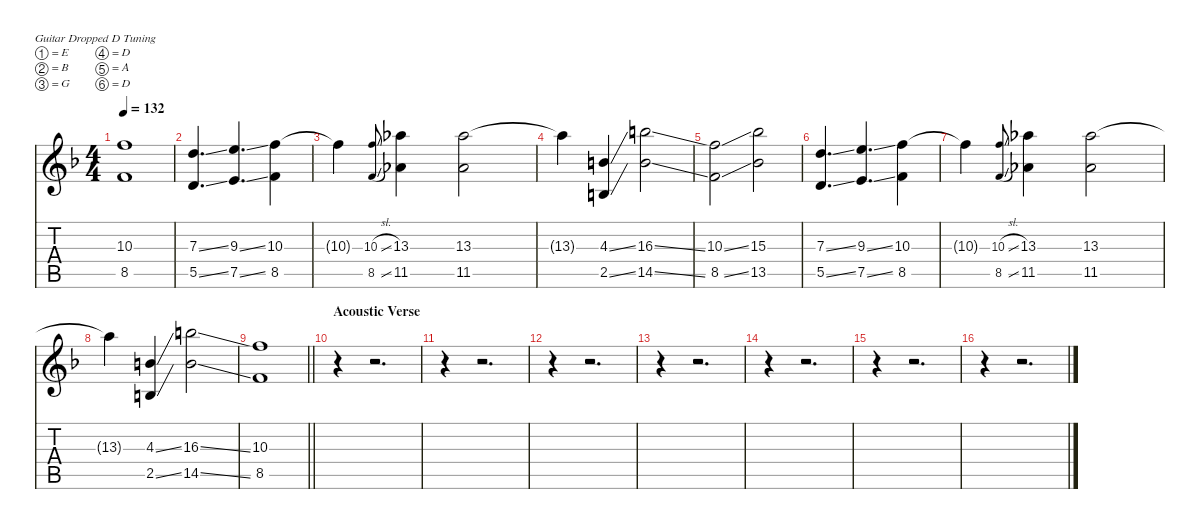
\defaultSystemsLayout 4
\hideDynamics
\bracketExtendMode nobrackets
\singleTrackTrackNamePolicy hidden
\multiTrackTrackNamePolicy hidden
\firstSystemTrackNameMode fullname
\firstSystemTrackNameOrientation horizontal
\otherSystemsTrackNameOrientation horizontal
\track ("Lead Guitar" "dist.guit.") {instrument distortionguitar}
\staff {score tabs}
\tuning (E4 B3 G3 D3 A2 D2)
\ts (4 4)
\tempo 132
\clef g2
\ks dminor
(10.3{acc forcenatural} 8.5{acc forcenatural}).1{dy f beam Down} |
(7.3{ss acc forcenatural} 5.5{ss acc forcenatural}).4{d beam Up} (9.3{ss acc forcenatural} 7.5{ss acc forcenatural}).4{d beam Up} (10.3{acc forcenatural} 8.5{acc forcenatural}).4{beam Down} |
10.3{t acc forcenatural}.4{beam Down} (10.3{sl acc forcenatural} 8.5{sl acc forcenatural}).8{gr onbeat dy mf beam Up} (13.3{acc b} 11.5{acc b}).4{dy f beam Down} (13.3{acc b} 11.5{acc b}).2{beam Down} |
13.3{t acc b}.4{beam Down} (4.3{ss acc forcenatural} 2.5{ss acc forcenatural}).4{beam Up} (16.3{ss acc forcenatural} 14.5{ss acc forcenatural}).2{beam Down} |
(10.3{ss acc forcenatural} 8.5{ss acc forcenatural}).2{beam Down} (15.3{acc b} 13.5{acc b}).2{beam Down} |
(7.3{ss acc forcenatural} 5.5{ss acc forcenatural}).4{d beam Up} (9.3{ss acc forcenatural} 7.5{ss acc forcenatural}).4{d beam Up} (10.3{acc forcenatural} 8.5{acc forcenatural}).4{beam Down} |
10.3{t acc forcenatural}.4{beam Down} (10.3{sl acc forcenatural} 8.5{sl acc forcenatural}).8{gr onbeat dy mf beam Up} (13.3{acc b} 11.5{acc b}).4{dy f beam Down} (13.3{acc b} 11.5{acc b}).2{beam Down} |
13.3{t acc b}.4{beam Down} (4.3{ss acc forcenatural} 2.5{ss acc forcenatural}).4{beam Up} (16.3{ss acc forcenatural} 14.5{ss acc forcenatural}).2{beam Down} |
\barLineRight lightlight
(10.3{acc forcenatural} 8.5{acc forcenatural}).1{beam Down} |
\section ("" "Acoustic Verse")
r.4{beam Down} r.2{d beam Down} |
r.4{beam Down} r.2{d beam Down} |
r.4{beam Down} r.2{d beam Down} |
r.4{beam Down} r.2{d beam Down} |
r.4{beam Down} r.2{d beam Down} |
r.4{beam Down} r.2{d beam Down} |
r.4{beam Down} r.2{d beam Down}
